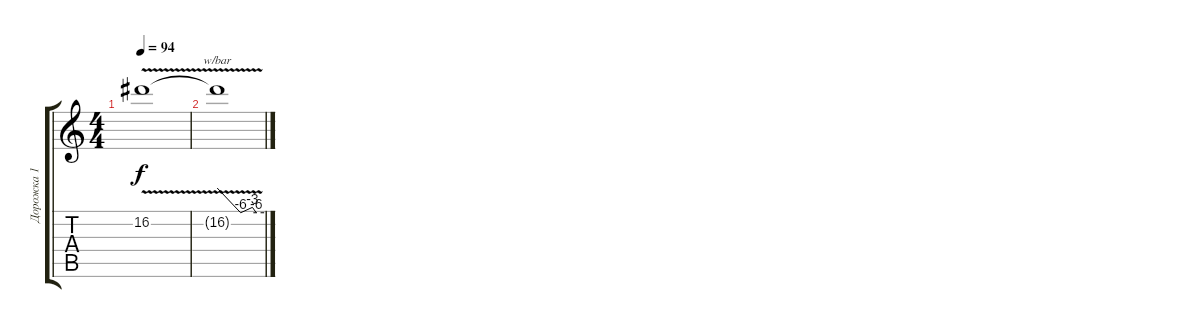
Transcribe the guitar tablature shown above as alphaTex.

\track ("Дорожка 1" "Дорожка 1") {instrument overdrivenguitar}
\staff {score tabs}
\tuning (E4 B3 G3 D3 A2 E2) {hide}
\ts (4 4)
\tempo 94
\clef g2
\ks c
16.2{v}.1{dy f} |
16.2{t}.1{tbe (custom default 0 0 30 -24 45 -12 50 -24 60 -24)}
